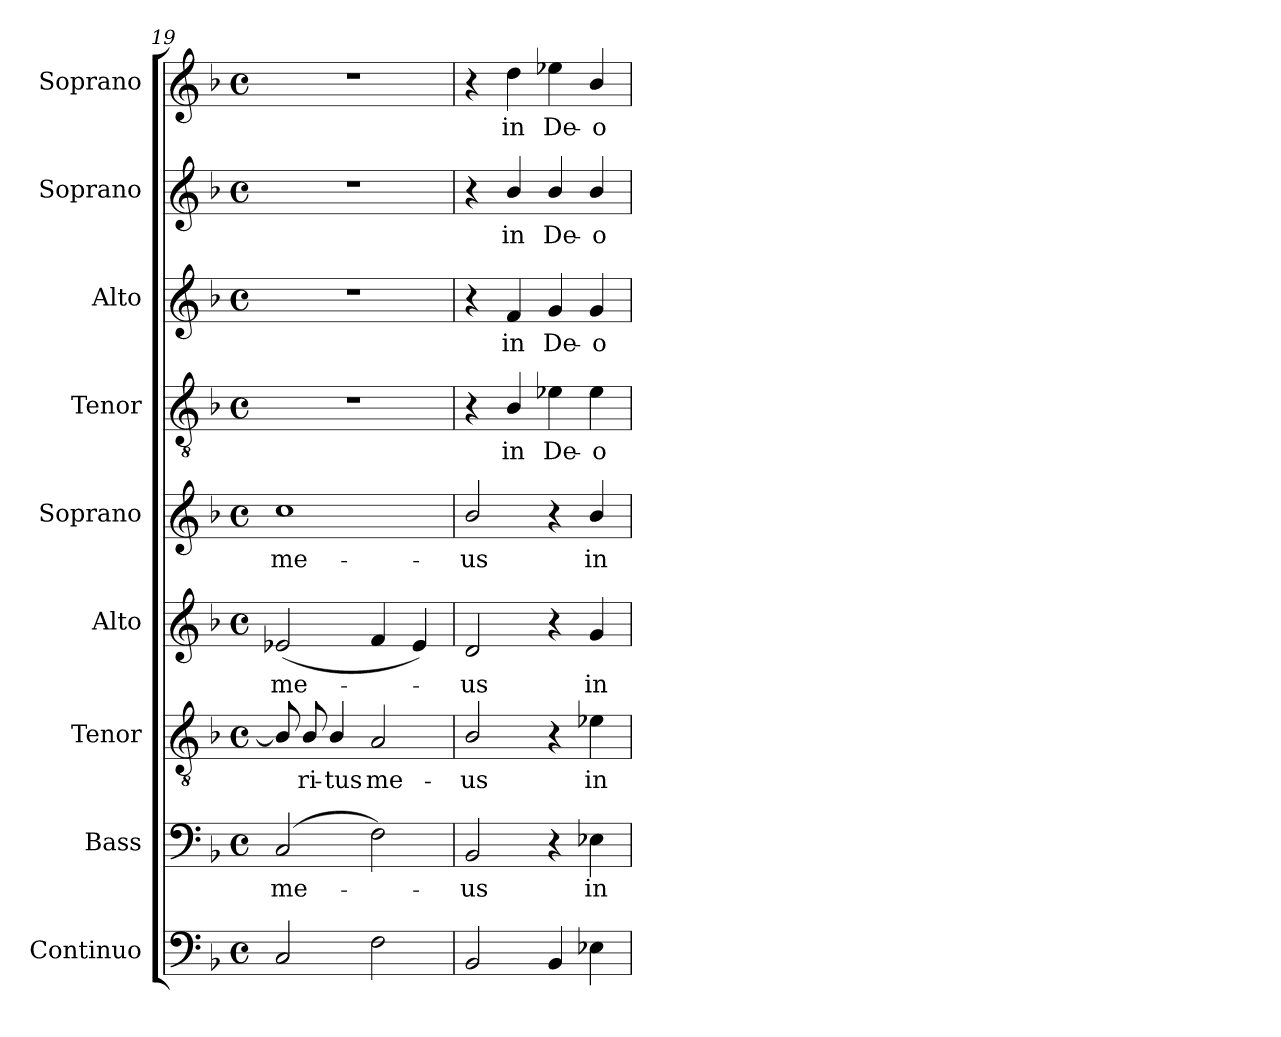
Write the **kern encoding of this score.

**kern	**kern	**text	**kern	**text	**kern	**text	**kern	**text	**kern	**text	**kern	**text	**kern	**text	**kern	**text
*part9	*part8	*part8	*part7	*part7	*part6	*part6	*part5	*part5	*part4	*part4	*part3	*part3	*part2	*part2	*part1	*part1
*staff9	*staff8	*staff8	*staff7	*staff7	*staff6	*staff6	*staff5	*staff5	*staff4	*staff4	*staff3	*staff3	*staff2	*staff2	*staff1	*staff1
*I"Continuo	*I"Bass	*	*I"Tenor	*	*I"Alto	*	*I"Soprano	*	*I"Tenor	*	*I"Alto	*	*I"Soprano	*	*I"Soprano	*
*I'Cont.	*I'B.	*	*I'T.	*	*I'A.	*	*I'S.	*	*I'T.	*	*I'A.	*	*I'S.	*	*I'S.	*
!!LO:PB:g=z
*clefF4	*clefF4	*	*clefGv2	*	*clefG2	*	*clefG2	*	*clefGv2	*	*clefG2	*	*clefG2	*	*clefG2	*
*	*	*	*ITrd7c12	*	*	*	*	*	*ITrd7c12	*	*	*	*	*	*	*
*k[b-]	*k[b-]	*	*k[b-]	*	*k[b-]	*	*k[b-]	*	*k[b-]	*	*k[b-]	*	*k[b-]	*	*k[b-]	*
*F:	*F:	*	*F:	*	*F:	*	*F:	*	*F:	*	*F:	*	*F:	*	*F:	*
*M4/4	*M4/4	*	*M4/4	*	*M4/4	*	*M4/4	*	*M4/4	*	*M4/4	*	*M4/4	*	*M4/4	*
*met(c)	*met(c)	*	*met(c)	*	*met(c)	*	*met(c)	*	*met(c)	*	*met(c)	*	*met(c)	*	*met(c)	*
=19	=19	=19	=19	=19	=19	=19	=19	=19	=19	=19	=19	=19	=19	=19	=19	=19
!	!	!LO:LY:b:color=#000000	!	!	!	!	!	!	!	!	!	!	!	!	!	!
!	!	!	!	!	!	!LO:LY:b:color=#000000	!	!	!	!	!	!	!	!	!	!
!	!	!	!	!	!	!	!	!LO:LY:b:color=#000000	!	!	!	!	!	!	!	!
2Ci/	(2Ci/	me-	8BB-i/]	.	(2e-Xi/	me-	1cci	me-	1r	.	1r	.	1r	.	1r	.
!	!	!	!	!LO:LY:b:color=#000000	!	!	!	!	!	!	!	!	!	!	!	!
.	.	.	8BB-i/	-ri-	.	.	.	.	.	.	.	.	.	.	.	.
!	!	!	!	!LO:LY:b:color=#000000	!	!	!	!	!	!	!	!	!	!	!	!
.	.	.	4BB-i/	-tus	.	.	.	.	.	.	.	.	.	.	.	.
!	!	!	!	!LO:LY:b:color=#000000	!	!	!	!	!	!	!	!	!	!	!	!
2Fi\	2Fi\)	.	2AAi/	me-	4fi/	.	.	.	.	.	.	.	.	.	.	.
.	.	.	.	.	4e-i/)	.	.	.	.	.	.	.	.	.	.	.
=20	=20	=20	=20	=20	=20	=20	=20	=20	=20	=20	=20	=20	=20	=20	=20	=20
!	!	!LO:LY:b:color=#000000	!	!	!	!	!	!	!	!	!	!	!	!	!	!
!	!	!	!	!LO:LY:b:color=#000000	!	!	!	!	!	!	!	!	!	!	!	!
!	!	!	!	!	!	!LO:LY:b:color=#000000	!	!	!	!	!	!	!	!	!	!
!	!	!	!	!	!	!	!	!LO:LY:b:color=#000000	!	!	!	!	!	!	!	!
2BB-i/	2BB-i/	-us	2BB-i/	-us	2di/	-us	2b-i/	-us	4r	.	4r	.	4r	.	4r	.
!	!	!	!	!	!	!	!	!	!	!LO:LY:b:color=#000000	!	!	!	!	!	!
!	!	!	!	!	!	!	!	!	!	!	!	!LO:LY:b:color=#000000	!	!	!	!
!	!	!	!	!	!	!	!	!	!	!	!	!	!	!LO:LY:b:color=#000000	!	!
!	!	!	!	!	!	!	!	!	!	!	!	!	!	!	!	!LO:LY:b:color=#000000
.	.	.	.	.	.	.	.	.	4BB-i/	in	4fi/	in	4b-i/	in	4ddi\	in
!	!	!	!	!	!	!	!	!	!	!LO:LY:b:color=#000000	!	!	!	!	!	!
!	!	!	!	!	!	!	!	!	!	!	!	!LO:LY:b:color=#000000	!	!	!	!
!	!	!	!	!	!	!	!	!	!	!	!	!	!	!LO:LY:b:color=#000000	!	!
!	!	!	!	!	!	!	!	!	!	!	!	!	!	!	!	!LO:LY:b:color=#000000
4BB-i/	4r	.	4r	.	4r	.	4r	.	4E-Xi\	De-	4gi/	De-	4b-i/	De-	4ee-Xi\	De-
!	!	!LO:LY:b:color=#000000	!	!	!	!	!	!	!	!	!	!	!	!	!	!
!	!	!	!	!LO:LY:b:color=#000000	!	!	!	!	!	!	!	!	!	!	!	!
!	!	!	!	!	!	!LO:LY:b:color=#000000	!	!	!	!	!	!	!	!	!	!
!	!	!	!	!	!	!	!	!LO:LY:b:color=#000000	!	!	!	!	!	!	!	!
!	!	!	!	!	!	!	!	!	!	!LO:LY:b:color=#000000	!	!	!	!	!	!
!	!	!	!	!	!	!	!	!	!	!	!	!LO:LY:b:color=#000000	!	!	!	!
!	!	!	!	!	!	!	!	!	!	!	!	!	!	!LO:LY:b:color=#000000	!	!
!	!	!	!	!	!	!	!	!	!	!	!	!	!	!	!	!LO:LY:b:color=#000000
4E-Xi\	4E-Xi\	in	4E-Xi\	in	4gi/	in	4b-i/	in	4E-i\	-o	4gi/	-o	4b-i/	-o	4b-i/	-o
=	=	=	=	=	=	=	=	=	=	=	=	=	=	=	=	=
*-	*-	*-	*-	*-	*-	*-	*-	*-	*-	*-	*-	*-	*-	*-	*-	*-
